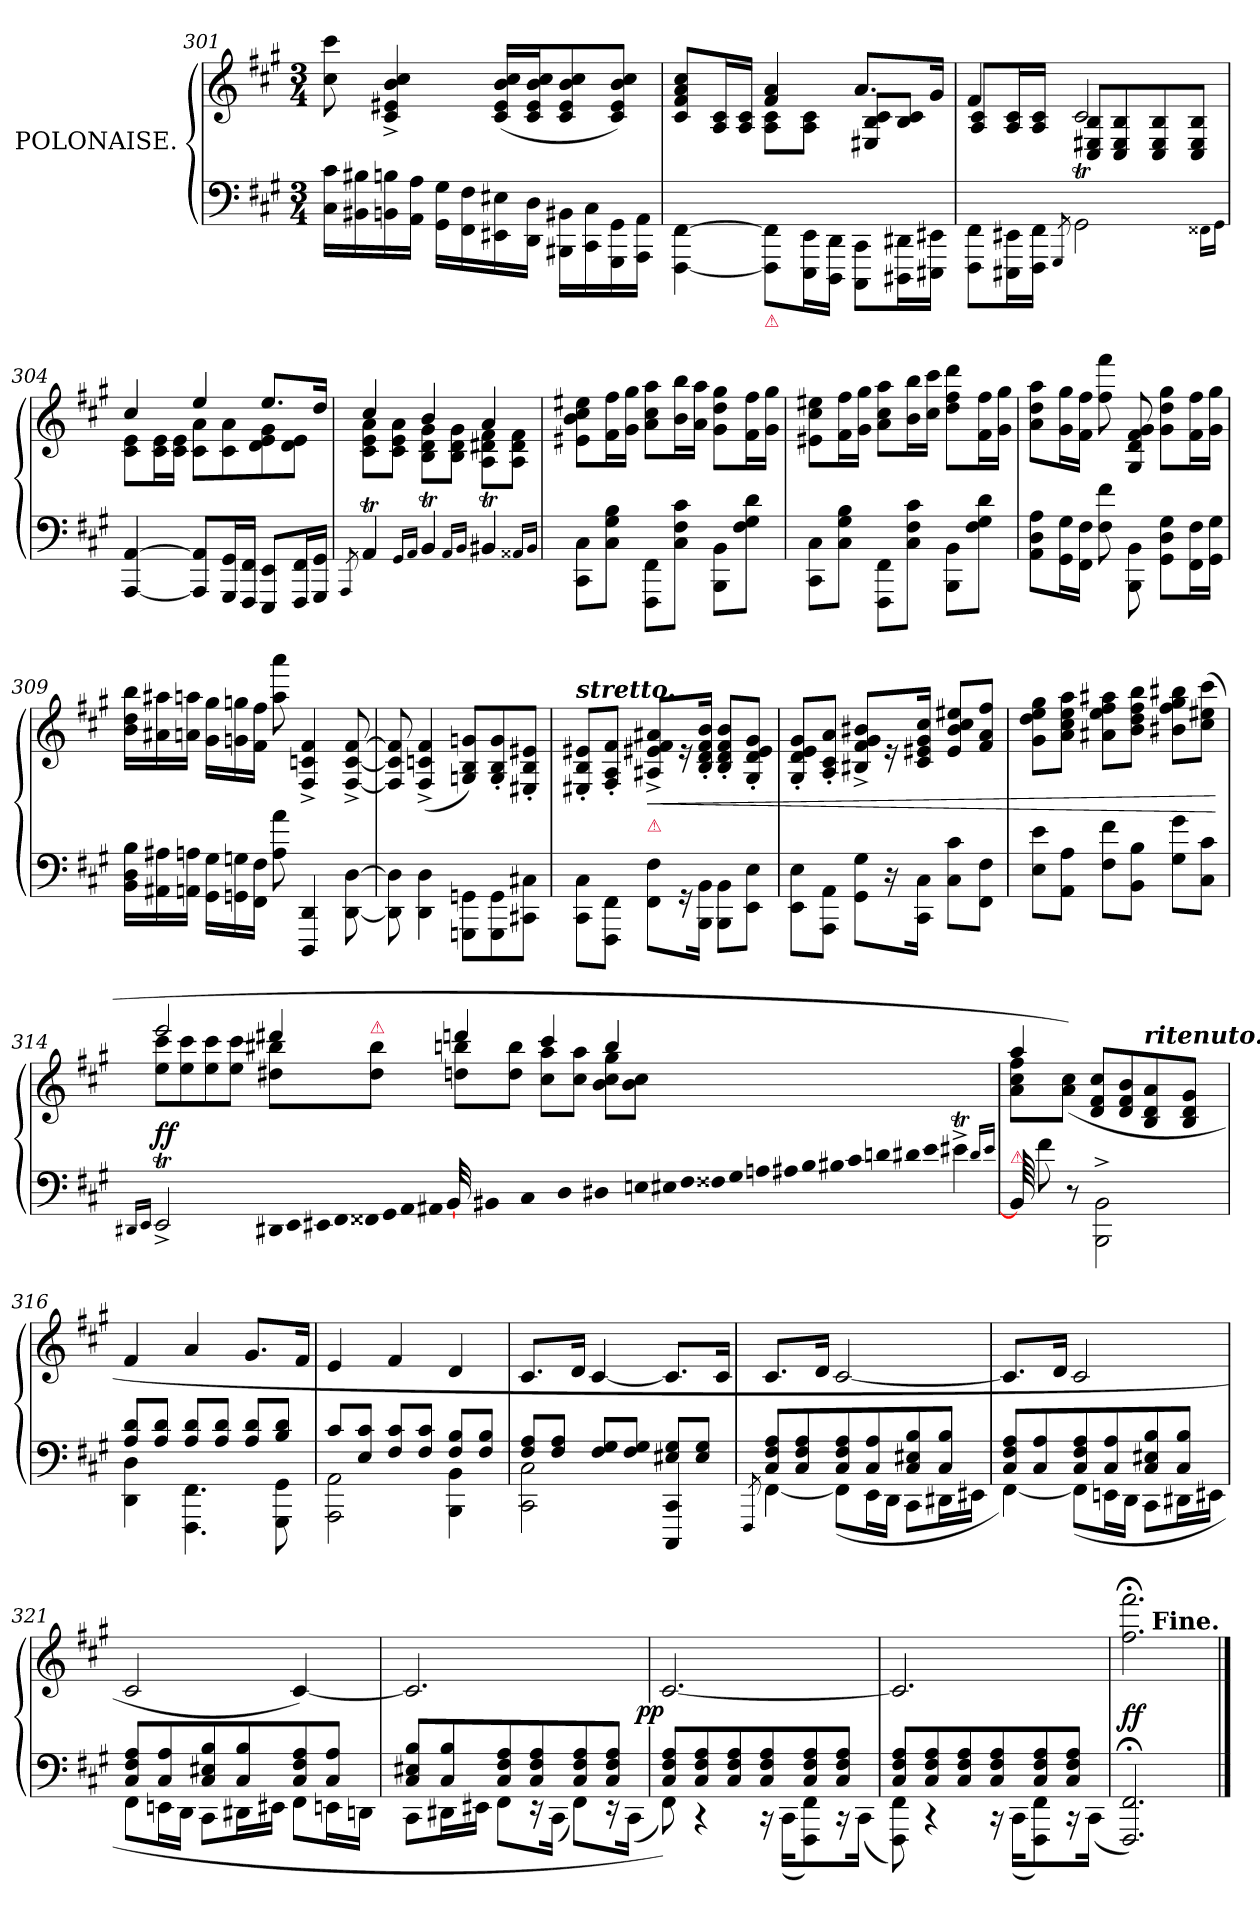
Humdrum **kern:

**kern	**kern	**dynam
*part1	*part1	*part1
*staff2	*staff1	*staff1/2
*I"POLONAISE.	*	*
*clefF4	*clefG2	*
*k[f#c#g#]	*k[f#c#g#]	*
*M3/4	*M3/4	*
=301	=301	=301
16C# 16c#LL	8cc# 8ccc#	.
16BB#X 16B#X	.	.
16BBn 16Bn	4c#^ 4e#X^ 4b^ 4cc#^	.
16AA 16AJJ	.	.
16GG#\ 16G#\LL	.	.
16FF# 16F#	.	.
16EE#X 16E#X	(>16c# 16e# 16b 16cc#LL	.
16DD 16DJJ	16c# 16e# 16b 16cc#J	.
16BBB#X\ 16BB#X\LL	8c# 8e# 8b 8cc#	.
16CC# 16C#	.	.
16GGG# 16GG#	8c# 8e# 8b 8cc#J)	.
16AAA 16AAJJ	.	.
=302	=302	=302
*	*^	*
[4FFF#\ [4FF#\	8c# 8f# 8a 8cc#L	4ryy	.
.	16A 16c#L	.	.
.	16A 16c#JJ	.	.
!LO:TX:b:color=crimson:t=⚠	!	!	!
8FFF#]\ 8FF#]\L	4f# 4a	8A 8c#L	.
16EEE 16EEL	.	8A 8c#J	.
16DDD 16DDJJ	.	.	.
8CCC#\ 8CC#\L	8.aL	8E#X/ 8B/ 8c#/L	.
16DDD#X\ 16DD#X\L	.	8B/ 8c#/J	.
16EEE#X\ 16EE#X\JJ	16g#Jk	.	.
=277	=277	=277	=277
8FFF#\ 8FF#\L	4f#	8A/ 8c#/L	.
16EEE#X\ 16EE#X\L	.	16A/ 16c#/L	.
16FFF#\ 16FF#\JJ	.	16A/ 16c#/JJ	.
8qGGG#/	.	.	.
2GG#t\	2c#	8C#/ 8E#X/ 8B/L	.
.	.	8C#/ 8E#/ 8B/	.
.	.	8C#/ 8E#/ 8B/	.
.	.	8C#/ 8E#/ 8B/J	.
16qqFF##X\LL	.	.	.
16qqGG#JJ	.	.	.
=304	=304	=304	=304
[4AAATTT [4AATTT	4cc#	8c# 8eL	.
.	.	16c# 16eL	.
.	.	16c# 16eJJ	.
8AAA] 8AA]L	4ee	8c# 8aL	.
16GGG# 16GG#L	.	8c# 8a	.
16FFF# 16FF#JJ	.	.	.
8EEE 8EEL	8.eeL	8d 8e 8g#	.
16FFF# 16FF#L	.	8d 8eJ	.
16GGG# 16GG#JJ	16ddJk	.	.
=305	=305	=305	=305
8qAAA/	.	.	.
4AAT	4cc#	8c# 8e 8aL	.
.	.	8c# 8e 8aJ	.
16qqGG#/LL	.	.	.
16qqAA/JJ	.	.	.
4BBT	4b	8B 8d 8g#L	.
.	.	8B 8d 8g#J	.
16qqAA/LL	.	.	.
16qqBB/JJ	.	.	.
4BB#Xt	4a	8A 8d#X 8f#L	.
.	.	8A 8d# 8f#J	.
*	*v	*v	*
16qqAA##X/LL	.	.
16qqBB#/JJ	.	.
=306	=306	=306
8CC#\ 8C#\L	8e#X 8b 8cc# 8ee#XL	.
8C# 8G# 8BJ	16f# 16ff#L	.
.	16g# 16gg#JJ	.
8FFF#\ 8FF#\L	8a 8cc# 8aaL	.
8C# 8F# 8c#J	16b 16bbL	.
.	16a 16aaJJ	.
8BBB\ 8BB\L	8g# 8dd 8gg#L	.
8F# 8G# 8dJ	16f# 16ff#L	.
.	16g# 16gg#JJ	.
=307	=307	=307
8CC#\ 8C#\L	8e#X 8cc# 8ee#XL	.
8C# 8G# 8BJ	16f# 16ff#L	.
.	16g# 16gg#JJ	.
8FFF#\ 8FF#\L	8a 8cc# 8aaL	.
8C# 8F# 8c#J	16b 16bbL	.
.	16cc# 16ccc#JJ	.
8BBB\ 8BB\L	8dd 8ff# 8dddL	.
8F# 8G# 8dJ	16f# 16ff#L	.
.	16g# 16gg#JJ	.
=308	=308	=308
8AA\ 8D\ 8A\L	8a 8dd 8aaL	.
16GG# 16G#L	16g# 16gg#L	.
16FF# 16F#JJ	16f# 16ff#JJ	.
8F# 8f#	8ff# 8fff#	.
8BBB\ 8BB\	8G#/ 8d/ 8f#/ 8g#/	.
8GG#\ 8D\ 8G#\L	8g# 8dd 8gg#L	.
16FF# 16F#L	16f# 16ff#L	.
16GG# 16G#JJ	16g# 16gg#JJ	.
=309	=309	=309
*Xtuplet	*Xtuplet	*
24BB 24D 24BLL	24b 24dd 24bbLL	.
24AA#X 24A#X	24a#X 24aa#X	.
24AAn 24AnJJ	24an 24aanJJ	.
24GG#\ 24G#\LL	24g# 24gg#LL	.
24GGn 24Gn	24gn 24ggn	.
24FF# 24F#JJ	24f# 24ff#JJ	.
8A 8a	8aa 8aaa	.
4DDD/ 4DD/	4F#^>/ 4cn^>/ 4f#^>/	.
[8DD\ [8D\	[8F#^>/ [8c^>/ [8f#^>/	.
=310	=310	=310
8DD]\ 8D]\	8F#]/ 8cn]/ 8f#]/	.
4DD\ 4D\	(>4F#^>/ 4c^>/ 4f#^>/	.
8GGGn\ 8GGn\L	8Gn/ 8B/ 8gn/L)	.
8GGG\ 8GG\	8G'>/ 8B'>/ 8g'>/	.
8CC#X\ 8C#X\J	8E#X'>/ 8B'>/ 8e#X'>/J	.
=311	=311	=311
!	!LO:TX:a:Bi:t=stretto.	!
8CC#\ 8C#\L	8E#X'>/ 8B'>/ 8e#X'>/L	.
8FFF#\ 8FF#\J	8F#'>/ 8A'>/ 8f#'>/J	.
!	!LO:TX:b:Bi:color=crimson:t=⚠	!
!	!	!LO:HP:b
8FF#\ 8F#\L	8A#X^> 8e#X^> 8f#^> 8a#X^>L	<
16r	16r	.
16BBB 16BBJk	16B'> 16d'> 16f#'> 16b'>Jk	.
8BBB\ 8BB\L	8B'> 8d'> 8f#'> 8b'>L	.
8EE\ 8E\J	8G#'>/ 8d'>/ 8e#'>/ 8g#'>/J	.
=312	=312	=312
8EE\ 8E\L	8G#'>/ 8d'>/ 8e'>/ 8g#'>/L	.
8AAA\ 8AA\J	8A'>/ 8c#'>/ 8a'>/J	.
8GG#\ 8G#\L	8B#X^> 8f#^> 8g#^> 8b#X^>L	.
16r	16r	.
16CC# 16C#Jk	16c# 16e#X 16g# 16cc#Jk	.
8C#\ 8c#\L	8e#/ 8b#/ 8cc#/ 8ee#X/L	.
8FF# 8F#J	8f# 8a 8ff#J	.
=313	=313	=313
8E 8eL	8g# 8dd 8ee 8gg#L	.
8AA 8AJ	8a 8cc# 8ee 8aaJ	.
8F# 8f#L	8a#X 8ee 8ff# 8aa#XL	.
8BB 8BJ	8b 8dd 8ff# 8bbJ	.
8G# 8g#L	8b#X 8ff# 8gg# 8bb#XL	.
8C# 8c#J	(>8cc# 8ee#X 8ccc#J	.
.	.	[
=314	=314	=314
16qqDD#X/LL	.	.
16qqEE/JJ	.	.
*	*^	*
2EET^>	2eee	8ee 8ccc#L	ff
.	.	8ee 8ccc#	.
.	.	8ee 8ccc#	.
.	.	8ee 8ccc#J	.
!LO:N:vis=4	!	!	!
104%3DD#X!/	4ddd#X	8dd#X 8bb#XL	.
!LO:N:vis=4	!	!	!
104%3EE!	.	.	.
!LO:N:vis=4	!	!	!
104%3EE#X!	.	.	.
!LO:N:vis=4	!	!	!
104%3FF#!	.	.	.
!LO:N:vis=4	!	!	!
104%3FF##X!	.	.	.
!	!	!LO:TX:a:color=crimson:t=⚠	!
.	.	8dd# 8bb#J	.
!LO:N:vis=4	!	!	!
104%3GG#!	.	.	.
!LO:N:vis=4	!	!	!
104%3AA!	.	.	.
!LO:N:vis=4	!	!	!
104%3AA#X!	.	.	.
[52BB!	.	.	.
104ryy	4dddn	8ddn 8bbnL	.
!LO:N:vis=4	!	!	!
104%3BB#X!	.	.	.
!LO:N:vis=4	!	!	!
104%3C#!	.	.	.
!LO:N:vis=4	!	!	!
104%3D!	.	.	.
!LO:N:vis=4	!	!	!
104%3D#X!	.	.	.
!LO:N:vis=4	!	!	!
104%3En!	.	8dd 8bbJ	.
!LO:N:vis=4	!	!	!
104%3E#X!	.	.	.
!LO:N:vis=4	!	!	!
104%3F#!	.	.	.
!LO:N:vis=4	!	!	!
104%3F##X!	.	.	.
!LO:N:vis=4	!	!	!
104%3G#!	.	.	.
.	4ccc#	8cc# 8aaL	.
!LO:N:vis=4	!	!	!
104%3An!	.	.	.
!LO:N:vis=4	!	!	!
104%3A#X!	.	.	.
!LO:N:vis=4	!	!	!
104%3B!	.	.	.
!LO:N:vis=4	!	!	!
104%3B#X!	.	.	.
.	.	8cc# 8aaJ	.
!LO:N:vis=4	!	!	!
104%3c#!	.	.	.
!LO:N:vis=4	!	!	!
104%3dn!	.	.	.
!LO:N:vis=4	!	!	!
104%3d#X!	.	.	.
!LO:N:vis=4	!	!	!
104%3e!	.	.	.
4e#Xt^<	4bb	8b 8cc# 8gg#L	.
.	.	8b 8cc#J	.
16qqd#/LL	.	.	.
16qqe#/JJ	.	.	.
=315	=315	=315	=315
!LO:TX:a:color=crimson:t=⚠	!	!	!
104BB!]	4aa/	8a\ 8cc#\ 8ff#\L	.
8f#TTT	.	.	.
.	.	(>8a 8cc#J)	.
8r	.	.	.
.	8d/ 8f#/ 8cc#/L	2ryy	.
2BBB^\ 2BB^\	.	.	.
.	8d 8f# 8b	.	.
!	!LO:TX:a:Bi:t=ritenuto.	!	!
.	8B 8d 8a	.	.
.	8B 8d 8g#J	.	.
.	104ryy	104ryy	.
*	*v	*v	*
=316	=316	=316
*^	*	*
8A 8dL	4DD 4D	4f#	.
8A 8dJ	.	.	.
8A 8dL	4.FFF# 4.FF#	4a	.
8A 8dJ	.	.	.
8A 8dL	.	8.g#L	.
8B 8dJ	8GGG# 8GG#	.	.
.	.	16f#Jk	.
=317	=317	=317	=317
8c#L	2AAA 2AA	4e	.
8E 8c#J	.	.	.
8F# 8c#L	.	4f#	.
8F# 8c#J	.	.	.
8F# 8BL	4BBB 4BB	4d	.
8F# 8BJ	.	.	.
=318	=318	=318	=318
8F# 8AL	2CC# 2C#	8.c#L	.
8F# 8AJ	.	.	.
.	.	16dJk	.
8F# 8G#L	.	[4c#	.
8F# 8G#J	.	.	.
8E#X/ 8G#/L	4CCC#/ 4CC#/	8.c#L]	.
8E# 8G#J	.	.	.
.	.	16c#Jk	.
=319	=319	=319	=319
8qFFF#/	.	.	.
8C# 8F# 8AL	[4FF#	8.c#L	.
8C# 8F# 8A	.	.	.
.	.	16dJk	.
8C# 8F# 8A	(8FF#L]	[2c#	.
8C# 8A	16EEL	.	.
.	16DDJJ	.	.
8C# 8E#X 8B	8CC#L	.	.
8C# 8BJ	16DD#XL	.	.
.	16EE#XJJ	.	.
=320	=320	=320	=320
8C# 8F# 8AL	[4FF#)	8.c#L]	.
8C# 8A	.	.	.
.	.	16dJk	.
8C# 8F# 8A	(<8FF#L]	2c#	.
8C# 8A	16EEnL	.	.
.	16DDJJ	.	.
8C# 8E#X 8B	8CC#L	.	.
8C# 8BJ	16DD#XL	.	.
.	16EE#XJJ	.	.
=321	=321	=321	=321
8C# 8F# 8AL	8FF#L	2c#	.
8C# 8A	16EEnL	.	.
.	16DDJJ	.	.
8C# 8E#X 8B	8CC#L	.	.
8C# 8B	16DD#XL	.	.
.	16EE#XJJ	.	.
8C# 8F# 8A	8FF#L	[4c#)	.
8C# 8AJ	16EEnL	.	.
.	16DDnJJ	.	.
=322	=322	=322	=322
8C# 8E#X 8BL	8CC#L	2.c#]	.
8C# 8B	16DD#XL	.	.
.	16EE#XJJ	.	.
8C# 8F# 8A	8FF#L	.	.
8C# 8F# 8A	16rEE	.	.
.	(>16CC#Jk	.	.
8C# 8F# 8A	8FF#L)	.	.
8C# 8F# 8AJ	16rEE	.	.
.	(<16CC#Jk	.	.
=323	=323	=323	=323
!	!	!	!LO:DY:rj
8C# 8F# 8AL	8FF#))	[2.c#	pp
8C# 8F# 8A	4rCC	.	.
8C# 8F# 8A	.	.	.
8C# 8F# 8A	16rCC	.	.
.	(>16CC#KL	.	.
8C# 8F# 8A	8FFF# 8FF#)	.	.
8C# 8F# 8AJ	16rCC	.	.
.	(>16CC#Jk	.	.
=324	=324	=324	=324
8C# 8F# 8AL	8FFF# 8FF#)	2.c#]	.
8C# 8F# 8A	4rCC	.	.
8C# 8F# 8A	.	.	.
8C# 8F# 8A	16rCC	.	.
.	(>16CC#KL	.	.
8C# 8F# 8A	8FFF# 8FF#)	.	.
8C# 8F# 8AJ	16rCC	.	.
.	(>16CC#Jk	.	.
*v	*v	*	*
=325	=325	=325
2.FFF#; 2.FF#;)	2.ff#; 2.fff#;	ff
!	!LO:TX:a:B:t=Fine.	!
==	==	==
*-	*-	*-
